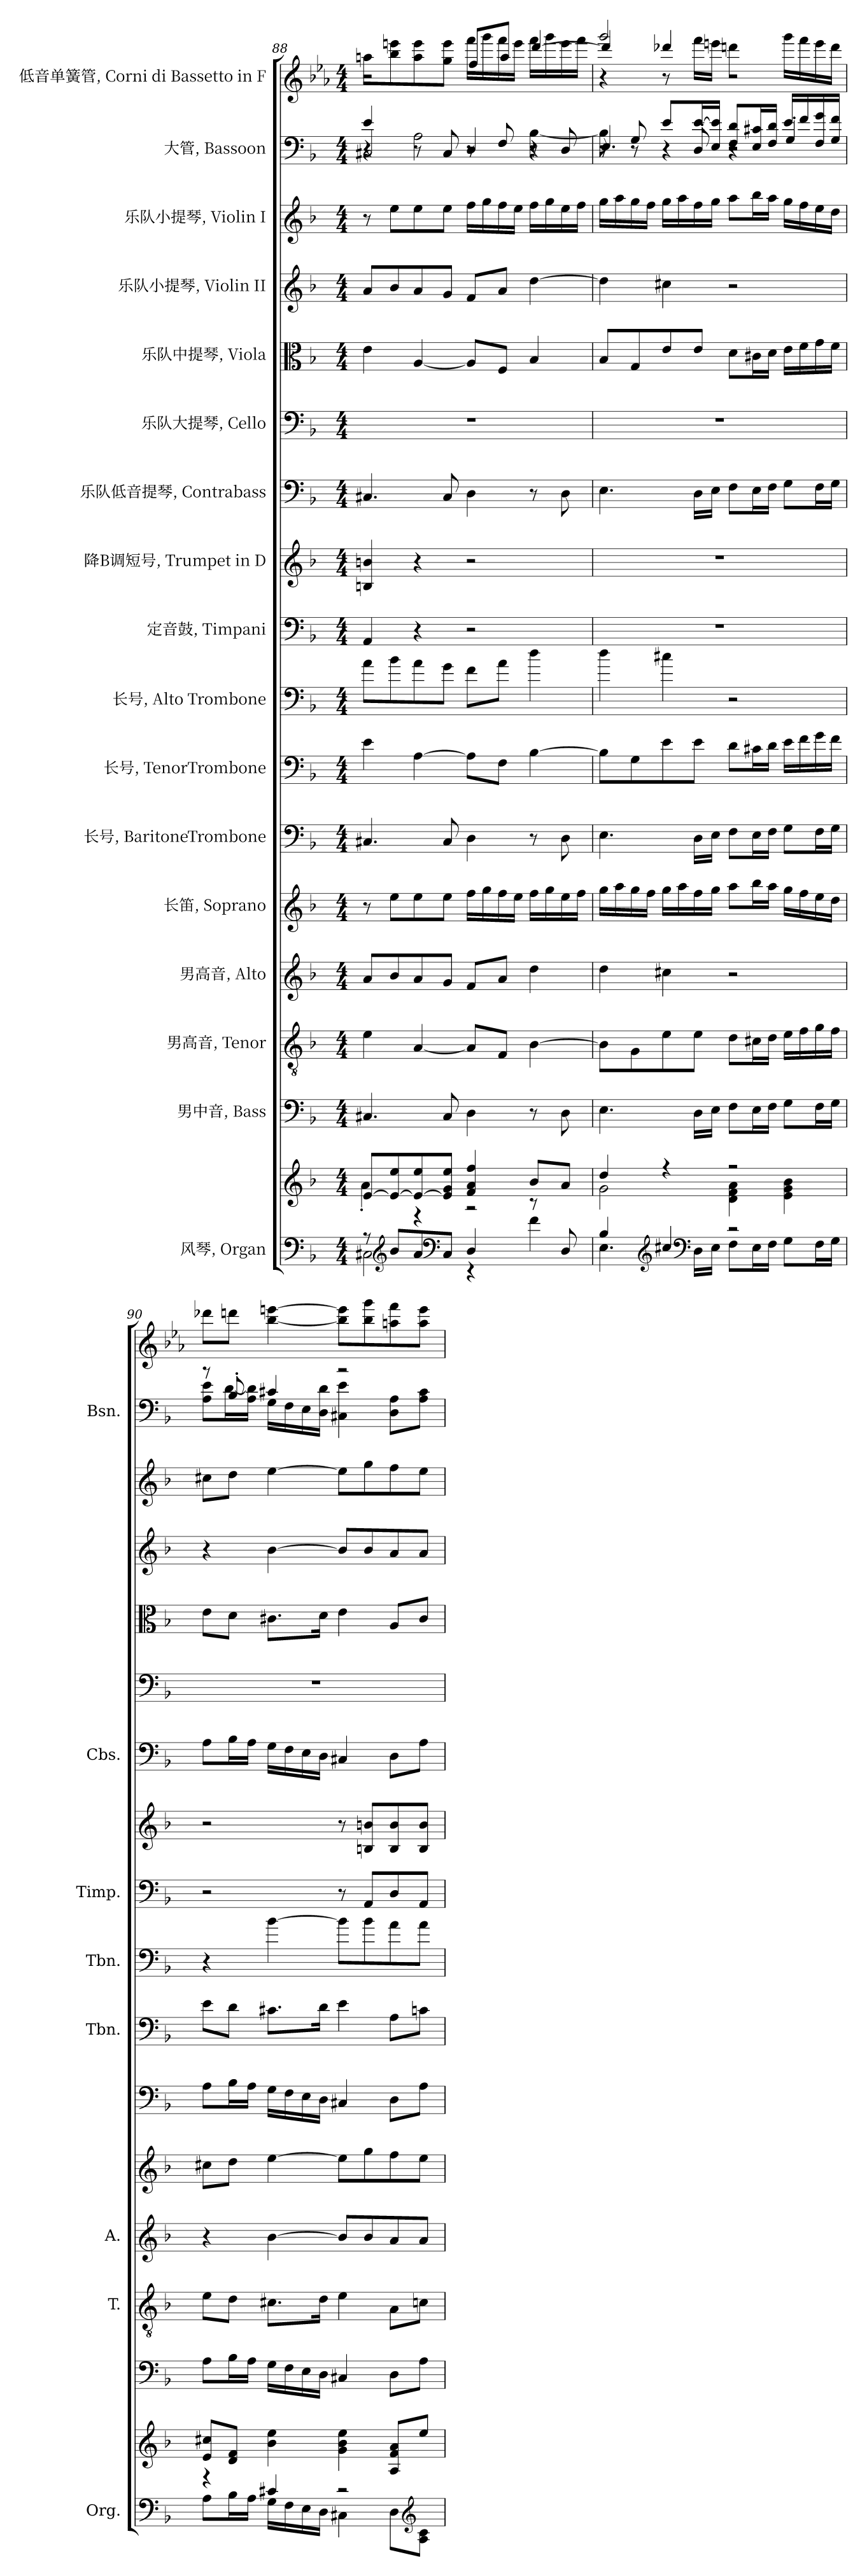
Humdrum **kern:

**kern	**kern	**kern	**kern	**kern	**kern	**kern	**kern	**kern	**kern	**kern	**kern	**kern	**kern	**kern	**kern	**kern	**kern
*part17	*part17	*part16	*part15	*part14	*part13	*part12	*part11	*part10	*part9	*part8	*part7	*part6	*part5	*part4	*part3	*part2	*part1
*staff18	*staff17	*staff16	*staff15	*staff14	*staff13	*staff12	*staff11	*staff10	*staff9	*staff8	*staff7	*staff6	*staff5	*staff4	*staff3	*staff2	*staff1
*I"风琴, Organ	*	*I"男中音, Bass	*I"男高音, Tenor	*I"男高音, Alto	*I"长笛, Soprano	*I"长号, BaritoneTrombone	*I"长号, TenorTrombone	*I"长号, Alto Trombone	*I"定音鼓, Timpani	*I"降B调短号, Trumpet in D	*I"乐队低音提琴, Contrabass	*I"乐队大提琴, Cello	*I"乐队中提琴, Viola	*I"乐队小提琴, Violin II	*I"乐队小提琴, Violin I	*I"大管, Bassoon	*I"低音单簧管, Corni di Bassetto in F
*I'Org.	*	*	*I'T.	*I'A.	*	*	*I'Tbn.	*I'Tbn.	*I'Timp.	*	*I'Cbs.	*	*	*	*	*I'Bsn.	*
*clefF4	*clefG2	*clefF4	*clefGv2	*clefG2	*clefG2	*clefF4	*clefF4	*clefF4	*clefF4	*clefG2	*clefF4	*clefF4	*clefC3	*clefG2	*clefG2	*clefF4	*clefG2
*	*	*	*	*	*	*	*	*	*	*ITrd1c2	*ITrd7c12	*	*	*	*	*	*ITrd8c14
*k[b-]	*k[b-]	*k[b-]	*k[b-]	*k[b-]	*k[b-]	*k[b-]	*k[b-]	*k[b-]	*k[b-]	*k[b-e-a-]	*k[b-]	*k[b-]	*k[b-]	*k[b-]	*k[b-]	*k[b-]	*k[b-e-a-]
*M4/4	*M4/4	*M4/4	*M4/4	*M4/4	*M4/4	*M4/4	*M4/4	*M4/4	*M4/4	*M4/4	*M4/4	*M4/4	*M4/4	*M4/4	*M4/4	*M4/4	*M4/4
=88	=88	=88	=88	=88	=88	=88	=88	=88	=88	=88	=88	=88	=88	=88	=88	=88	=88
*^	*^	*	*	*	*	*	*	*	*	*	*	*	*	*	*	*^	*^
*	*	*	*	*	*	*	*	*	*	*	*	*	*	*	*	*	*	*	*^	*	*^
8r	2C#X\	[8e/L	4a'\	4.C#X/	4e\	8a/L	8r	4.C#X/	4e\	8a\L	4AA/	4An/ 4an/	4.CC#X/	1r	4e\	8a/L	8r	4e/	4r	2C#X/	1r	8an\L	2r
*clefG2	*	*	*	*	*	*	*	*	*	*	*	*	*	*	*	*	*	*	*	*	*	*	*
8b-/L	.	8e/_ 8ee/	.	.	.	8b-/	8ee\L	.	.	8b-\	.	.	.	.	.	8b-/	8ee\L	.	.	.	.	8b-\ 8een\	.
8a/	.	8e/_ 8ee/	4r	.	[4A/	8a/	8ee\	.	[4A\	8a\	4r	4r	.	.	[4A/	8a/	8ee\	8r	2A\	.	.	8a\ 8ee\	.
*clefF4	*	*	*	*	*	*	*	*	*	*	*	*	*	*	*	*	*	*	*	*	*	*	*
8C#/J	.	8e/] 8g/ 8ee/J	.	8C#/	.	8g/J	8ee\J	8C#/	.	8g\J	.	.	8CC#/	.	.	8g/J	8ee\J	8C#/	.	.	.	8g\ 8ee\J	.
4D/	4r	4f/ 4a/ 4ff/	2r	4D\	8A/L]	8f/L	16ff\LL	4D\	8A\L]	8f\L	2r	2r	4DD\	.	8A/L]	8f/L	16ff\LL	8r	.	4D/	.	16ff\LL	8f/L
.	.	.	.	.	.	.	16gg\	.	.	.	.	.	.	.	.	.	16gg\	.	.	.	.	16gg\	.
.	.	.	.	.	8F/J	8a/J	16ff\	.	8F\J	8a\J	.	.	.	.	8F/J	8a/J	16ff\	8F/	.	.	.	16ff\	8a/J
.	.	.	.	.	.	.	16ee\JJ	.	.	.	.	.	.	.	.	.	16ee\JJ	.	.	.	.	16ee\JJ	.
8r	4f\	8b-/L	.	8r	[4B-\	4dd\	16ff\LL	8r	[4B-\	4dd\	.	.	8r	.	4B-/	[4dd\	16ff\LL	8r	[4B-\	4r	.	16ff\LL	[4dd/
.	.	.	.	.	.	.	16gg\	.	.	.	.	.	.	.	.	.	16gg\	.	.	.	.	16gg\	.
8D/	.	8a/J	.	8D\	.	.	16ee\	8D\	.	.	.	.	8DD\	.	.	.	16ee\	8D/	.	.	.	16ee\	.
.	.	.	.	.	.	.	16ff\JJ	.	.	.	.	.	.	.	.	.	16ff\JJ	.	.	.	.	16ff\JJ	.
!!LO:PB:g=z	!!	!!
=89	=89	=89	=89	=89	=89	=89	=89	=89	=89	=89	=89	=89	=89	=89	=89	=89	=89	=89	=89	=89	=89	=89	=89
4B-/	4.E\	4dd/	2g\	4.E\	8B-\L]	4dd\	16gg\LL	4.E\	8B-\L]	4dd\	1r	1r	4.EE\	1r	8B-/L	4dd\]	16gg\LL	8r	8B-\]	4.E/	2gg/	4r	4dd/]
.	.	.	.	.	.	.	16aa\	.	.	.	.	.	.	.	.	.	16aa\	.	.	.	.	.	.
.	.	.	.	.	8G\	.	16gg\	.	8G\	.	.	.	.	.	8G/	.	16gg\	8G/	8r	.	.	.	.
.	.	.	.	.	.	.	16ff\JJ	.	.	.	.	.	.	.	.	.	16ff\JJ	.	.	.	.	.	.
*clefG2	*	*	*	*	*	*	*	*	*	*	*	*	*	*	*	*	*	*	*	*	*	*	*
4cc#X/	.	4r	.	.	8e\	4cc#X\	16gg\LL	.	8e\	4cc#X\	.	.	.	.	8e/	4cc#X\	16gg\LL	8e/L	4r	.	.	8r	4dd-X/
.	.	.	.	.	.	.	16aa\	.	.	.	.	.	.	.	.	.	16aa\	.	.	.	.	.	.
*clefF4	*	*	*	*	*	*	*	*	*	*	*	*	*	*	*	*	*	*	*	*	*	*	*
.	16D\LL	.	.	16D\LL	8e\J	.	16ff\	16D\LL	8e\J	.	.	.	16DD\LL	.	8e/J	.	16ff\	[16e/L	.	8D'/	.	16ff\LL	.
.	16E\JJ	.	.	16E\JJ	.	.	16gg\JJ	16E\JJ	.	.	.	.	16EE\JJ	.	.	.	16gg\JJ	16E/ 16e/]JJ	.	.	.	16een\JJ	.
2r	8F\L	2r	4d\ 4f\ 4a\	8F\L	8d\L	2r	8aa\L	8F\L	8d\L	2r	.	.	8FF\L	.	8d\L	2r	8aa\L	8F/ 8d/L	2r	4r	2r	4ddn\	2r
.	16E\L	.	.	16E\L	16c#X\L	.	16bb-\L	16E\L	16c#X\L	.	.	.	16EE\L	.	16c#X\L	.	16bb-\L	16E/ 16c#X/L	.	.	.	.	.
.	16F\JJ	.	.	16F\JJ	16d\JJ	.	16aa\JJ	16F\JJ	16d\JJ	.	.	.	16FF\JJ	.	16d\JJ	.	16aa\JJ	16F/ 16d/JJ	.	.	.	.	.
.	8G\L	.	4e\ 4g\ 4b-\	8G\L	16e\LL	.	16gg\LL	8G\L	16e\LL	.	.	.	8GG\L	.	16e\LL	.	16gg\LL	16e/LL	.	4G'/	.	16gg\LL	.
.	.	.	.	.	16f\	.	16ff\	.	16f\	.	.	.	.	.	16f\	.	16ff\	16f/	.	.	.	16ff\	.
.	16F\L	.	.	16F\L	16g\	.	16ee\	16F\L	16g\	.	.	.	16FF\L	.	16g\	.	16ee\	16F/ 16g/	.	.	.	16ee\	.
.	16G\JJ	.	.	16G\JJ	16f\JJ	.	16dd\JJ	16G\JJ	16f\JJ	.	.	.	16GG\JJ	.	16f\JJ	.	16dd\JJ	16G/ 16f/JJ	.	.	.	16dd\JJ	.
*	*	*	*	*	*	*	*	*	*	*	*	*	*	*	*	*	*	*	*v	*v	*	*	*
*	*	*v	*v	*	*	*	*	*	*	*	*	*	*	*	*	*	*	*	*	*v	*v	*v
=90	=90	=90	=90	=90	=90	=90	=90	=90	=90	=90	=90	=90	=90	=90	=90	=90	=90	=90	=90
4r	8A\L	8e/ 8cc#X/L	8A\L	8e\L	4r	8cc#X\L	8A\L	8e\L	4r	2r	2r	8AA\L	1r	8e\L	4r	8cc#X\L	8r	8A\ 8e\L	8dd-X\L
.	16B-\L	8d/ 8f/J	16B-\L	8d\J	.	8dd\J	16B-\L	8d\J	.	.	.	16BB-\L	.	8d\J	.	8dd\J	8B-'/	[16d\L	8ddn\J
.	16A\JJ	.	16A\JJ	.	.	.	16A\JJ	.	.	.	.	16AA\JJ	.	.	.	.	.	16A\ 16d\]JJ	.
4c#X/	16G\LL	4b-\ 4ee\	16G\LL	8.c#X\L	[4b-\	[4ee\	16G\LL	8.c#X\L	[4b-\	.	.	16GG\LL	.	8.c#X\L	[4b-\	[4ee\	4c#X/	16G\LL	[4b-\ [4een\
.	16F\	.	16F\	.	.	.	16F\	.	.	.	.	16FF\	.	.	.	.	.	16F\	.
.	16E\	.	16E\	.	.	.	16E\	.	.	.	.	16EE\	.	.	.	.	.	16E\	.
.	16D\JJ	.	16D\JJ	16d\Jk	.	.	16D\JJ	16d\Jk	.	.	.	16DD\JJ	.	16d\Jk	.	.	.	16D\ 16d\JJ	.
2r	4C#X\	4g\ 4b-\ 4ee\	4C#X/	4e\	8b-/L]	8ee\L]	4C#X/	4e\	8b-\L]	8r	8r	4CC#X/	.	4e\	8b-/L]	8ee\L]	2r	4C#X\ 4e\	8b-\] 8ee\]L
.	.	.	.	.	8b-/	8gg\	.	.	8b-\	8AA/L	8An/ 8an/L	.	.	.	8b-/	8gg\	.	.	8b-\ 8gg\
.	8D\L	8A/ 8f/ 8a/L	8D\L	8A\L	8a/	8ff\	8D\L	8A\L	8a\	8D/	8A/ 8a/	8DD\L	.	8A/L	8a/	8ff\	.	8D\ 8A\L	8an\ 8ff\
*clefG2	*	*	*	*	*	*	*	*	*	*	*	*	*	*	*	*	*	*	*
.	8A\ 8c#\J	8ee/J	8A\J	8cn\J	8a/J	8ee\J	8A\J	8cn\J	8a\J	8AA/J	8A/ 8a/J	8AA\J	.	8c#/J	8a/J	8ee\J	.	8A\ 8c#\J	8a\ 8ee\J
*v	*v	*	*	*	*	*	*	*	*	*	*	*	*	*	*	*	*v	*v	*
=	=	=	=	=	=	=	=	=	=	=	=	=	=	=	=	=	=
*-	*-	*-	*-	*-	*-	*-	*-	*-	*-	*-	*-	*-	*-	*-	*-	*-	*-
